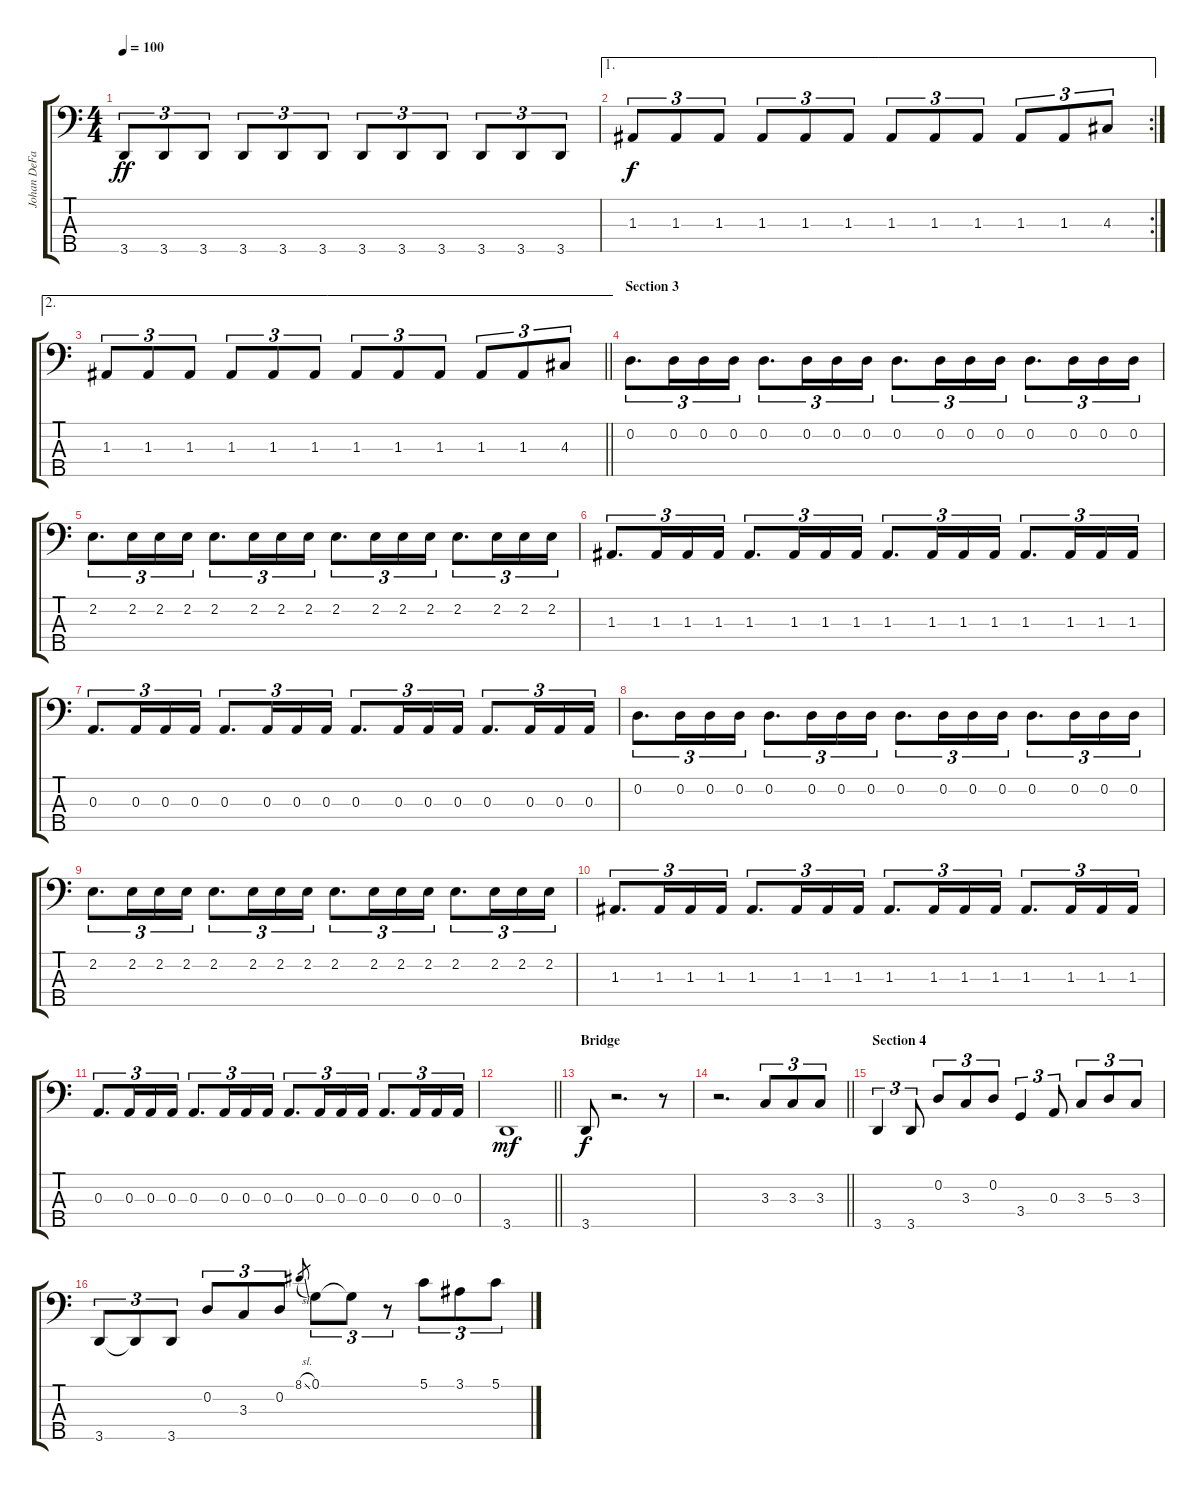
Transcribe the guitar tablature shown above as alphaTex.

\track ("Johan DeFarfalla" "Johan DeFa") {instrument electricbassfinger}
\staff {score tabs}
\tuning (G2 D2 A1 E1 B0) {hide}
\ts (4 4)
\tempo 100
\clef f4
\ks c
3.5.8{tu (3 2) dy ff} 3.5.8{tu (3 2)} 3.5.8{tu (3 2)} 3.5.8{tu (3 2)} 3.5.8{tu (3 2)} 3.5.8{tu (3 2)} 3.5.8{tu (3 2)} 3.5.8{tu (3 2)} 3.5.8{tu (3 2)} 3.5.8{tu (3 2)} 3.5.8{tu (3 2)} 3.5.8{tu (3 2)} |
\ae 1
\rc 2
1.3.8{tu (3 2) dy f} 1.3.8{tu (3 2)} 1.3.8{tu (3 2)} 1.3.8{tu (3 2)} 1.3.8{tu (3 2)} 1.3.8{tu (3 2)} 1.3.8{tu (3 2)} 1.3.8{tu (3 2)} 1.3.8{tu (3 2)} 1.3.8{tu (3 2)} 1.3.8{tu (3 2)} 4.3.8{tu (3 2)} |
\ae 2
\barLineRight lightlight
1.3.8{tu (3 2)} 1.3.8{tu (3 2)} 1.3.8{tu (3 2)} 1.3.8{tu (3 2)} 1.3.8{tu (3 2)} 1.3.8{tu (3 2)} 1.3.8{tu (3 2)} 1.3.8{tu (3 2)} 1.3.8{tu (3 2)} 1.3.8{tu (3 2)} 1.3.8{tu (3 2)} 4.3.8{tu (3 2)} |
\section ("" "Section 3")
0.2.8{d tu (3 2)} 0.2.16{tu (3 2)} 0.2.16{tu (3 2)} 0.2.16{tu (3 2)} 0.2.8{d tu (3 2)} 0.2.16{tu (3 2)} 0.2.16{tu (3 2)} 0.2.16{tu (3 2)} 0.2.8{d tu (3 2)} 0.2.16{tu (3 2)} 0.2.16{tu (3 2)} 0.2.16{tu (3 2)} 0.2.8{d tu (3 2)} 0.2.16{tu (3 2)} 0.2.16{tu (3 2)} 0.2.16{tu (3 2)} |
2.2.8{d tu (3 2)} 2.2.16{tu (3 2)} 2.2.16{tu (3 2)} 2.2.16{tu (3 2)} 2.2.8{d tu (3 2)} 2.2.16{tu (3 2)} 2.2.16{tu (3 2)} 2.2.16{tu (3 2)} 2.2.8{d tu (3 2)} 2.2.16{tu (3 2)} 2.2.16{tu (3 2)} 2.2.16{tu (3 2)} 2.2.8{d tu (3 2)} 2.2.16{tu (3 2)} 2.2.16{tu (3 2)} 2.2.16{tu (3 2)} |
1.3.8{d tu (3 2)} 1.3.16{tu (3 2)} 1.3.16{tu (3 2)} 1.3.16{tu (3 2)} 1.3.8{d tu (3 2)} 1.3.16{tu (3 2)} 1.3.16{tu (3 2)} 1.3.16{tu (3 2)} 1.3.8{d tu (3 2)} 1.3.16{tu (3 2)} 1.3.16{tu (3 2)} 1.3.16{tu (3 2)} 1.3.8{d tu (3 2)} 1.3.16{tu (3 2)} 1.3.16{tu (3 2)} 1.3.16{tu (3 2)} |
0.3.8{d tu (3 2)} 0.3.16{tu (3 2)} 0.3.16{tu (3 2)} 0.3.16{tu (3 2)} 0.3.8{d tu (3 2)} 0.3.16{tu (3 2)} 0.3.16{tu (3 2)} 0.3.16{tu (3 2)} 0.3.8{d tu (3 2)} 0.3.16{tu (3 2)} 0.3.16{tu (3 2)} 0.3.16{tu (3 2)} 0.3.8{d tu (3 2)} 0.3.16{tu (3 2)} 0.3.16{tu (3 2)} 0.3.16{tu (3 2)} |
0.2.8{d tu (3 2)} 0.2.16{tu (3 2)} 0.2.16{tu (3 2)} 0.2.16{tu (3 2)} 0.2.8{d tu (3 2)} 0.2.16{tu (3 2)} 0.2.16{tu (3 2)} 0.2.16{tu (3 2)} 0.2.8{d tu (3 2)} 0.2.16{tu (3 2)} 0.2.16{tu (3 2)} 0.2.16{tu (3 2)} 0.2.8{d tu (3 2)} 0.2.16{tu (3 2)} 0.2.16{tu (3 2)} 0.2.16{tu (3 2)} |
2.2.8{d tu (3 2)} 2.2.16{tu (3 2)} 2.2.16{tu (3 2)} 2.2.16{tu (3 2)} 2.2.8{d tu (3 2)} 2.2.16{tu (3 2)} 2.2.16{tu (3 2)} 2.2.16{tu (3 2)} 2.2.8{d tu (3 2)} 2.2.16{tu (3 2)} 2.2.16{tu (3 2)} 2.2.16{tu (3 2)} 2.2.8{d tu (3 2)} 2.2.16{tu (3 2)} 2.2.16{tu (3 2)} 2.2.16{tu (3 2)} |
1.3.8{d tu (3 2)} 1.3.16{tu (3 2)} 1.3.16{tu (3 2)} 1.3.16{tu (3 2)} 1.3.8{d tu (3 2)} 1.3.16{tu (3 2)} 1.3.16{tu (3 2)} 1.3.16{tu (3 2)} 1.3.8{d tu (3 2)} 1.3.16{tu (3 2)} 1.3.16{tu (3 2)} 1.3.16{tu (3 2)} 1.3.8{d tu (3 2)} 1.3.16{tu (3 2)} 1.3.16{tu (3 2)} 1.3.16{tu (3 2)} |
0.3.8{d tu (3 2)} 0.3.16{tu (3 2)} 0.3.16{tu (3 2)} 0.3.16{tu (3 2)} 0.3.8{d tu (3 2)} 0.3.16{tu (3 2)} 0.3.16{tu (3 2)} 0.3.16{tu (3 2)} 0.3.8{d tu (3 2)} 0.3.16{tu (3 2)} 0.3.16{tu (3 2)} 0.3.16{tu (3 2)} 0.3.8{d tu (3 2)} 0.3.16{tu (3 2)} 0.3.16{tu (3 2)} 0.3.16{tu (3 2)} |
\barLineRight lightlight
3.5.1{dy mf} |
\section ("" "Bridge")
3.5.8{dy f} r.2{d} r.8 |
\barLineRight lightlight
r.2{d} 3.3.8{tu (3 2)} 3.3.8{tu (3 2)} 3.3.8{tu (3 2)} |
\section ("" "Section 4")
3.5.4{tu (3 2)} 3.5.8{tu (3 2)} 0.2.8{tu (3 2)} 3.3.8{tu (3 2)} 0.2.8{tu (3 2)} 3.4.4{tu (3 2)} 0.3.8{tu (3 2)} 3.3.8{tu (3 2)} 5.3.8{tu (3 2)} 3.3.8{tu (3 2)} |
3.5.8{tu (3 2)} 3.5{t}.8{tu (3 2)} 3.5.8{tu (3 2)} 0.2.8{tu (3 2)} 3.3.8{tu (3 2)} 0.2.8{tu (3 2)} 8.1{sl}.8{gr} 0.1.8{tu (3 2)} 0.1{t}.8{tu (3 2)} r.8{tu (3 2)} 5.1.8{tu (3 2)} 3.1.8{tu (3 2)} 5.1.8{tu (3 2)}
